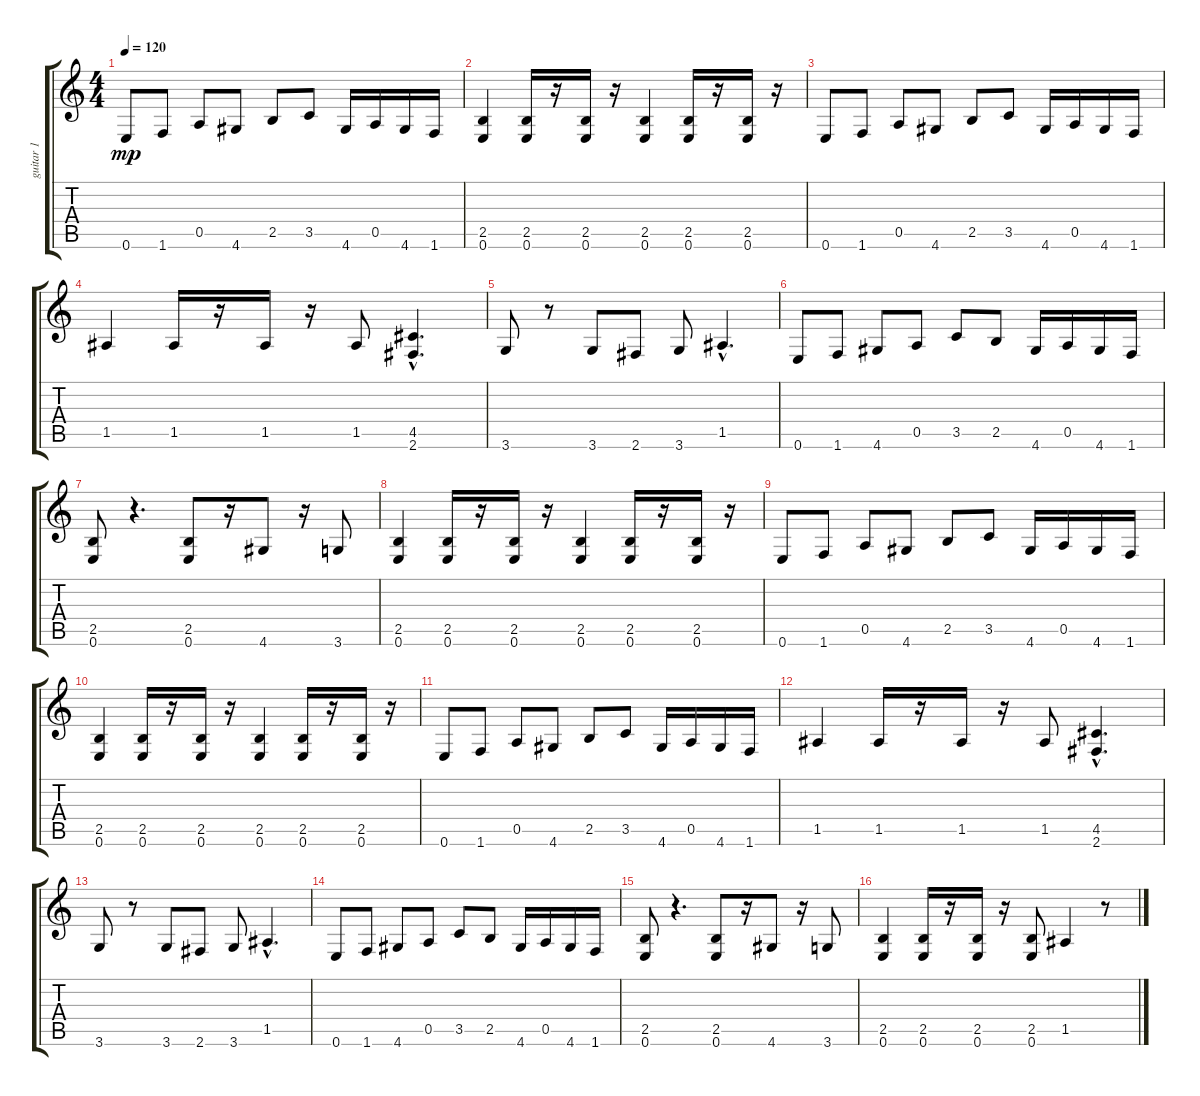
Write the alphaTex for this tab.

\track ("guitar 1            " "guitar 1  ") {instrument overdrivenguitar}
\staff {score tabs}
\tuning (E4 B3 G3 D3 A2 E2) {hide}
\ts (4 4)
\tempo 120
\clef g2
\ks c
0.6.8{dy mp} 1.6.8 0.5.8 4.6.8 2.5.8 3.5.8 4.6.16 0.5.16 4.6.16 1.6.16 |
(2.5 0.6).4 (2.5 0.6).16 r.16 (2.5 0.6).16 r.16 (2.5 0.6).4 (2.5 0.6).16 r.16 (2.5 0.6).16 r.16 |
0.6.8 1.6.8 0.5.8 4.6.8 2.5.8 3.5.8 4.6.16 0.5.16 4.6.16 1.6.16 |
1.5.4 1.5.16 r.16 1.5.16 r.16 1.5.8 (4.5{hac} 2.6{hac}).4{d} |
3.6.8 r.8 3.6.8 2.6.8 3.6.8 1.5{hac}.4{d} |
0.6.8 1.6.8 4.6.8 0.5.8 3.5.8 2.5.8 4.6.16 0.5.16 4.6.16 1.6.16 |
(2.5 0.6).8 r.4{d} (2.5 0.6).8 r.16 4.6.8 r.16 3.6.8 |
(2.5 0.6).4 (2.5 0.6).16 r.16 (2.5 0.6).16 r.16 (2.5 0.6).4 (2.5 0.6).16 r.16 (2.5 0.6).16 r.16 |
0.6.8 1.6.8 0.5.8 4.6.8 2.5.8 3.5.8 4.6.16 0.5.16 4.6.16 1.6.16 |
(2.5 0.6).4 (2.5 0.6).16 r.16 (2.5 0.6).16 r.16 (2.5 0.6).4 (2.5 0.6).16 r.16 (2.5 0.6).16 r.16 |
0.6.8 1.6.8 0.5.8 4.6.8 2.5.8 3.5.8 4.6.16 0.5.16 4.6.16 1.6.16 |
1.5.4 1.5.16 r.16 1.5.16 r.16 1.5.8 (4.5{hac} 2.6{hac}).4{d} |
3.6.8 r.8 3.6.8 2.6.8 3.6.8 1.5{hac}.4{d} |
0.6.8 1.6.8 4.6.8 0.5.8 3.5.8 2.5.8 4.6.16 0.5.16 4.6.16 1.6.16 |
(2.5 0.6).8 r.4{d} (2.5 0.6).8 r.16 4.6.8 r.16 3.6.8 |
(2.5 0.6).4 (2.5 0.6).16 r.16 (2.5 0.6).16 r.16 (2.5 0.6).8 1.5.4 r.8
